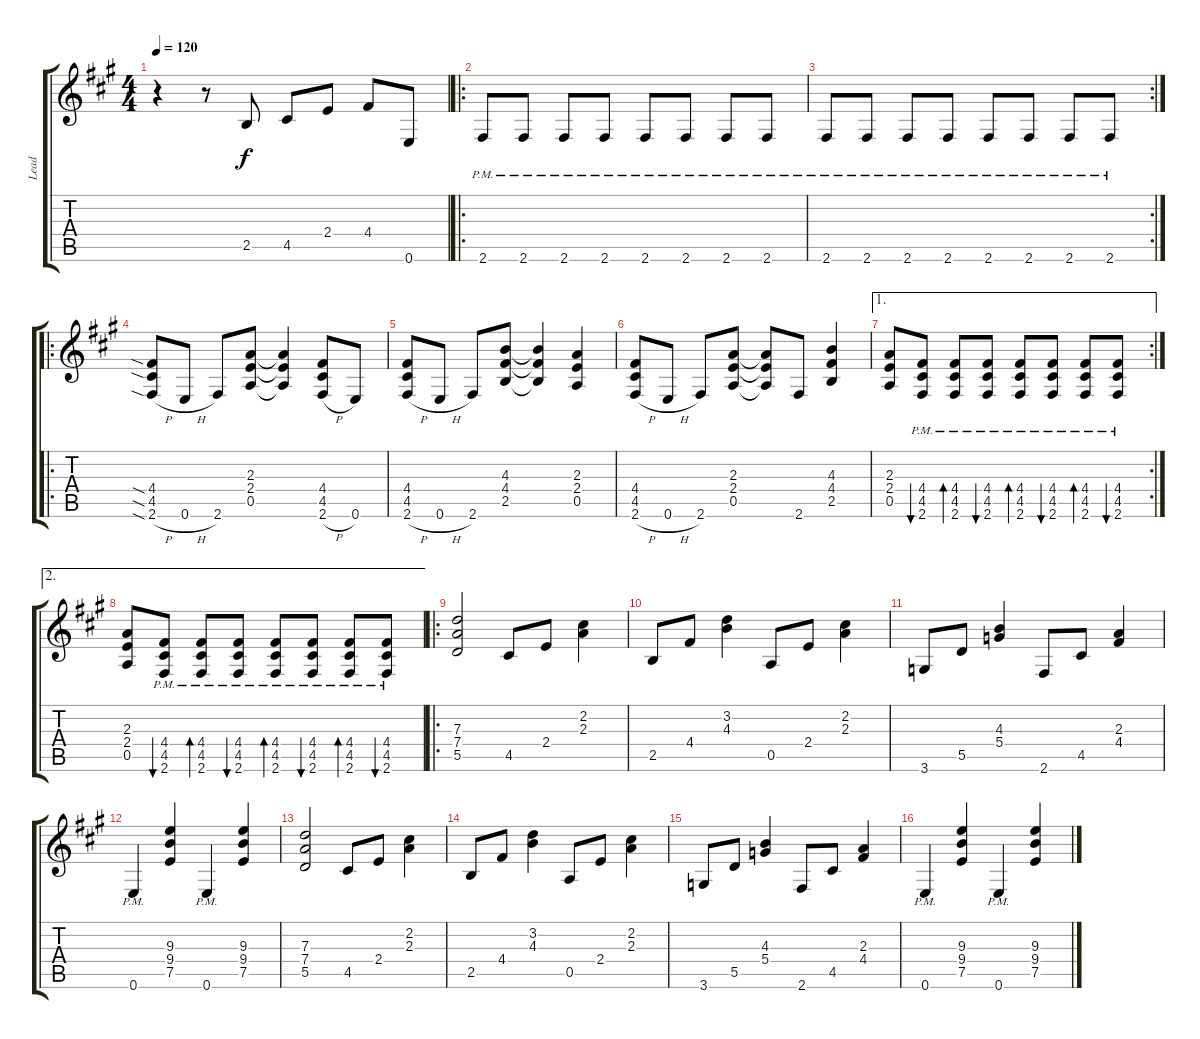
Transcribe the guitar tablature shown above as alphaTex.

\track ("Lead" "Lead") {instrument distortionguitar}
\staff {score tabs}
\tuning (E4 B3 G3 D3 A2 E2) {hide}
\ts (4 4)
\tempo 120
\clef g2
\ks a
r.4{dy f instrument distortionguitar} r.8 2.5.8 4.5.8 2.4.8 4.4.8 0.6.8 |
\ro
2.6{pm}.8 2.6{pm}.8 2.6{pm}.8 2.6{pm}.8 2.6{pm}.8 2.6{pm}.8 2.6{pm}.8 2.6{pm}.8 |
\rc 2
2.6{pm}.8 2.6{pm}.8 2.6{pm}.8 2.6{pm}.8 2.6{pm}.8 2.6{pm}.8 2.6{pm}.8 2.6{pm}.8 |
\ro
(4.4{sia} 4.5{sia} 2.6{sia h}).8 0.6{h}.8 2.6.8 (2.3 2.4 0.5).8 (2.3{t} 2.4{t} 0.5{t}).4 (4.4 4.5 2.6{h}).8 0.6.8 |
(4.4 4.5 2.6{h}).8 0.6{h}.8 2.6.8 (4.3 4.4 2.5).8 (4.3{t} 4.4{t} 2.5{t}).4 (2.3 2.4 0.5).4 |
(4.4 4.5 2.6{h}).8 0.6{h}.8 2.6.8 (2.3 2.4 0.5).8 (2.3{t} 2.4{t} 0.5{t}).8 2.6.8 (4.3 4.4 2.5).4 |
\ae 1
\rc 2
(2.3 2.4 0.5).8 (4.4{pm} 4.5{pm} 2.6{pm}).8{bu 60} (4.4{pm} 4.5{pm} 2.6{pm}).8{bd 60} (4.4{pm} 4.5{pm} 2.6{pm}).8{bu 60} (4.4{pm} 4.5{pm} 2.6{pm}).8{bd 60} (4.4{pm} 4.5{pm} 2.6{pm}).8{bu 60} (4.4{pm} 4.5{pm} 2.6{pm}).8{bd 60} (4.4{pm} 4.5{pm} 2.6{pm}).8{bu 60} |
\ae 2
(2.3 2.4 0.5).8 (4.4{pm} 4.5{pm} 2.6{pm}).8{bu 60} (4.4{pm} 4.5{pm} 2.6{pm}).8{bd 60} (4.4{pm} 4.5{pm} 2.6{pm}).8{bu 60} (4.4{pm} 4.5{pm} 2.6{pm}).8{bd 60} (4.4{pm} 4.5{pm} 2.6{pm}).8{bu 60} (4.4{pm} 4.5{pm} 2.6{pm}).8{bd 60} (4.4{pm} 4.5{pm} 2.6{pm}).8{bu 60} |
\ro
(7.3 7.4 5.5).2 4.5.8 2.4.8 (2.2 2.3).4 |
2.5.8 4.4.8 (3.2 4.3).4 0.5.8 2.4.8 (2.2 2.3).4 |
3.6.8 5.5.8 (4.3 5.4).4 2.6.8 4.5.8 (2.3 4.4).4 |
0.6{pm}.4 (9.3 9.4 7.5).4 0.6{pm}.4 (9.3 9.4 7.5).4 |
(7.3 7.4 5.5).2 4.5.8 2.4.8 (2.2 2.3).4 |
2.5.8 4.4.8 (3.2 4.3).4 0.5.8 2.4.8 (2.2 2.3).4 |
3.6.8 5.5.8 (4.3 5.4).4 2.6.8 4.5.8 (2.3 4.4).4 |
0.6{pm}.4 (9.3 9.4 7.5).4 0.6{pm}.4 (9.3 9.4 7.5).4
